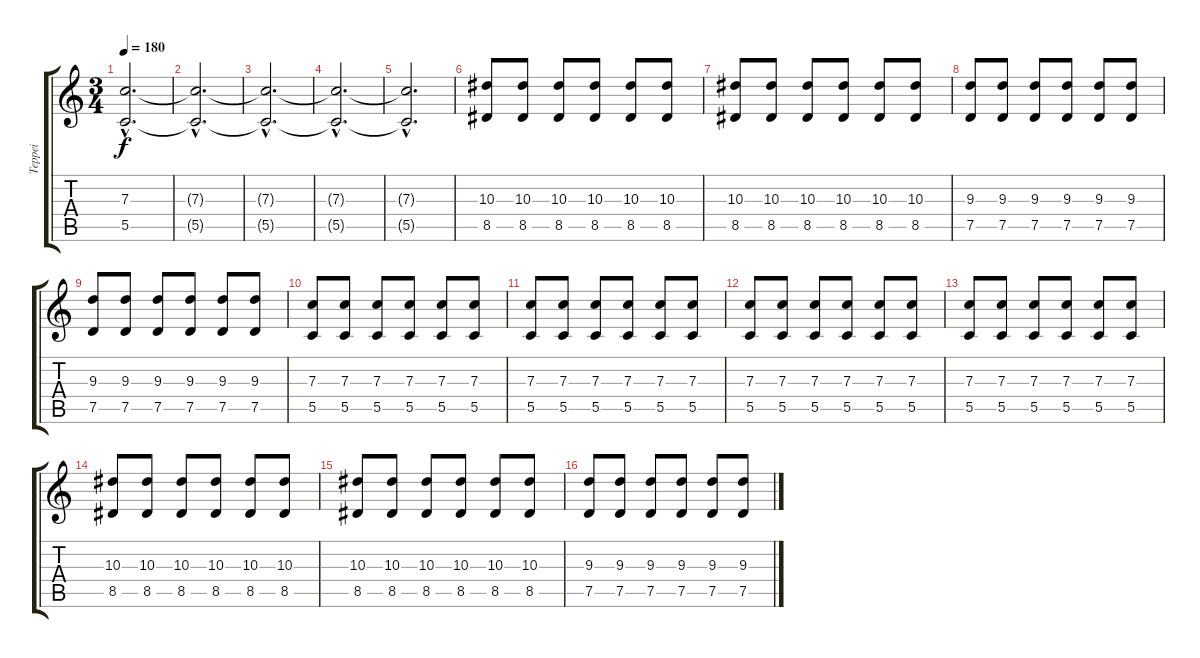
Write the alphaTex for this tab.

\track ("Teppei" "Teppei") {instrument distortionguitar}
\staff {score tabs}
\tuning (D4 A3 F3 C3 G2 C2) {hide}
\ts (3 4)
\tempo 180
\clef g2
\ks c
(7.3{hac t} 5.5{hac t}).2{d dy f} |
(7.3{hac t} 5.5{hac t}).2{d} |
(7.3{hac t} 5.5{hac t}).2{d} |
(7.3{hac t} 5.5{hac t}).2{d} |
(7.3{hac t} 5.5{hac t}).2{d} |
(10.3 8.5).8 (10.3 8.5).8 (10.3 8.5).8 (10.3 8.5).8 (10.3 8.5).8 (10.3 8.5).8 |
(10.3 8.5).8 (10.3 8.5).8 (10.3 8.5).8 (10.3 8.5).8 (10.3 8.5).8 (10.3 8.5).8 |
(9.3 7.5).8 (9.3 7.5).8 (9.3 7.5).8 (9.3 7.5).8 (9.3 7.5).8 (9.3 7.5).8 |
(9.3 7.5).8 (9.3 7.5).8 (9.3 7.5).8 (9.3 7.5).8 (9.3 7.5).8 (9.3 7.5).8 |
(7.3 5.5).8 (7.3 5.5).8 (7.3 5.5).8 (7.3 5.5).8 (7.3 5.5).8 (7.3 5.5).8 |
(7.3 5.5).8 (7.3 5.5).8 (7.3 5.5).8 (7.3 5.5).8 (7.3 5.5).8 (7.3 5.5).8 |
(7.3 5.5).8 (7.3 5.5).8 (7.3 5.5).8 (7.3 5.5).8 (7.3 5.5).8 (7.3 5.5).8 |
(7.3 5.5).8 (7.3 5.5).8 (7.3 5.5).8 (7.3 5.5).8 (7.3 5.5).8 (7.3 5.5).8 |
(10.3 8.5).8 (10.3 8.5).8 (10.3 8.5).8 (10.3 8.5).8 (10.3 8.5).8 (10.3 8.5).8 |
(10.3 8.5).8 (10.3 8.5).8 (10.3 8.5).8 (10.3 8.5).8 (10.3 8.5).8 (10.3 8.5).8 |
(9.3 7.5).8 (9.3 7.5).8 (9.3 7.5).8 (9.3 7.5).8 (9.3 7.5).8 (9.3 7.5).8
